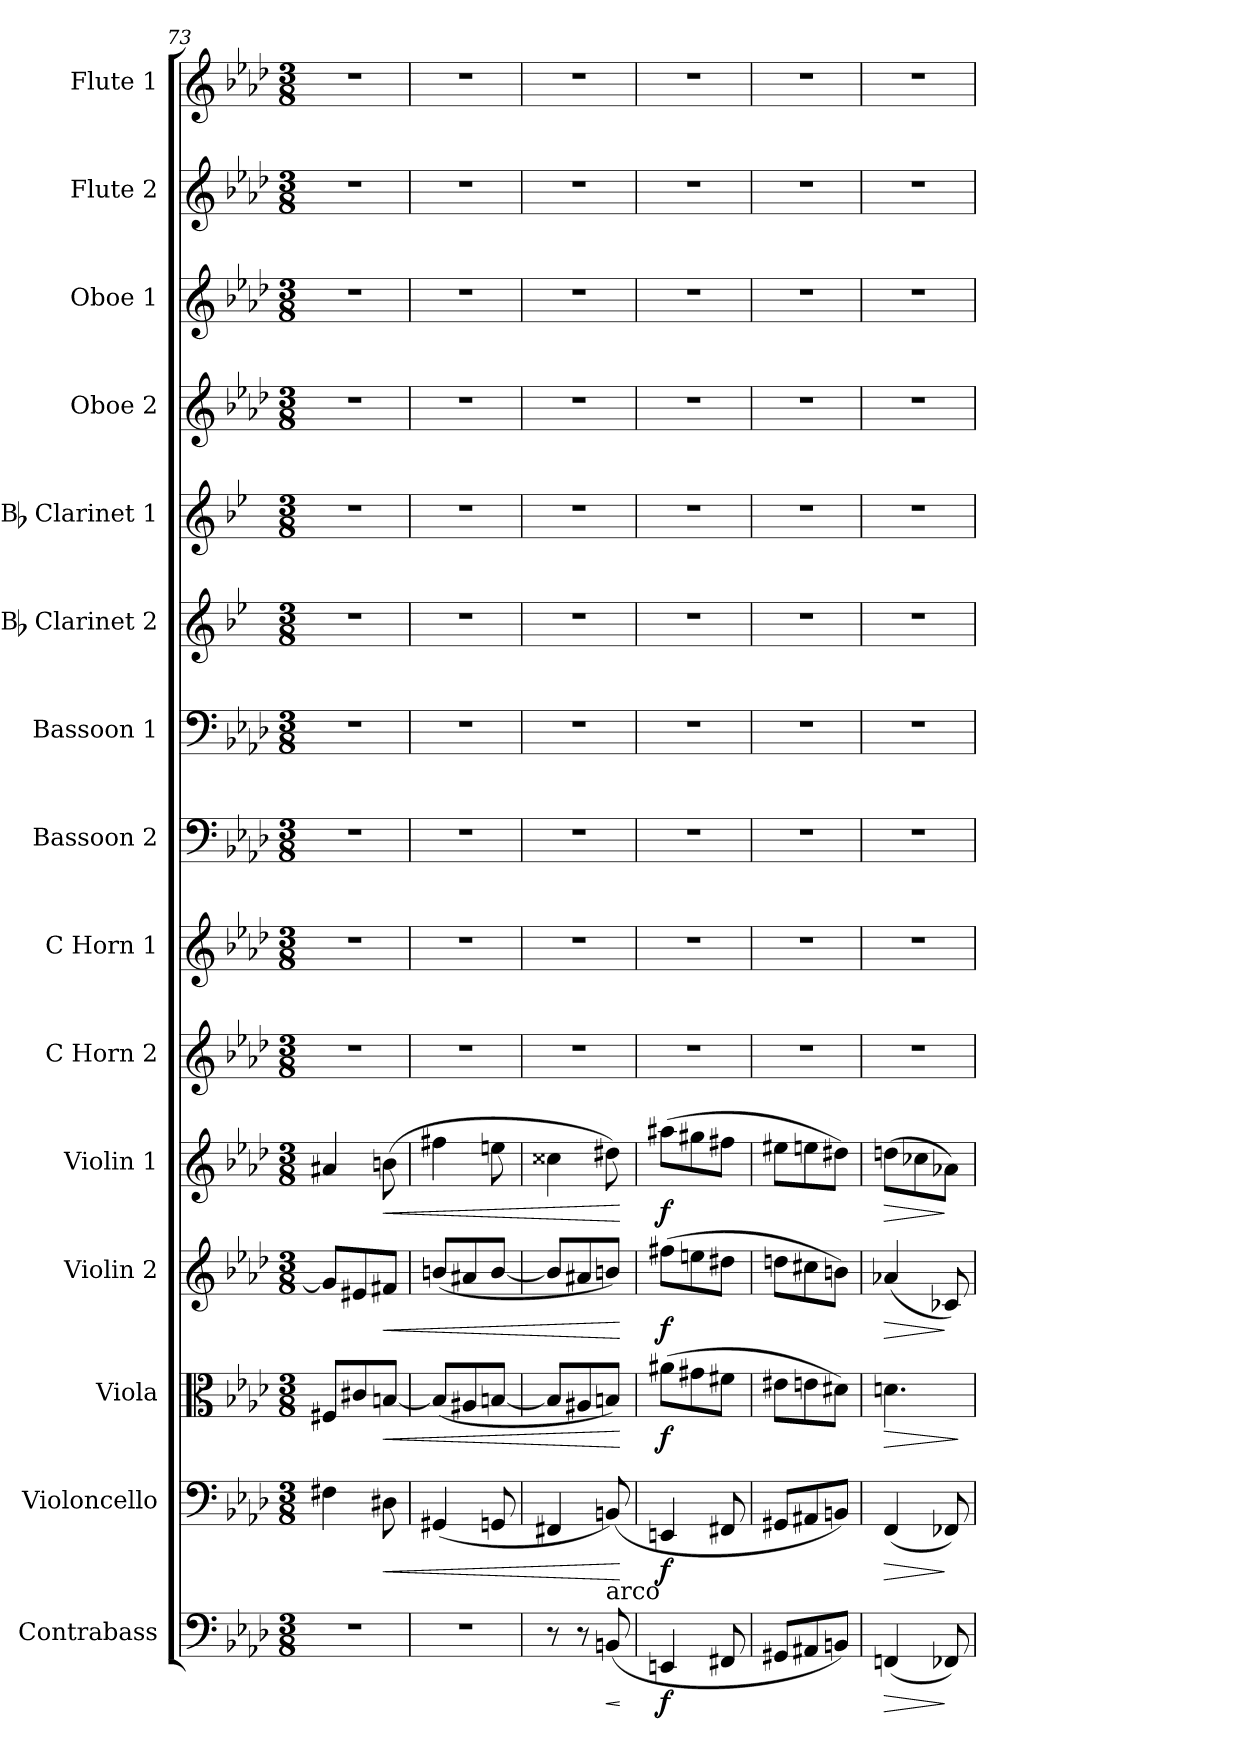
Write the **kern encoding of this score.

**kern	**dynam	**kern	**dynam	**kern	**dynam	**kern	**dynam	**kern	**dynam	**kern	**kern	**kern	**kern	**kern	**kern	**kern	**kern	**kern	**kern
*part15	*part15	*part14	*part14	*part13	*part13	*part12	*part12	*part11	*part11	*part10	*part9	*part8	*part7	*part6	*part5	*part4	*part3	*part2	*part1
*staff15	*staff15	*staff14	*staff14	*staff13	*staff13	*staff12	*staff12	*staff11	*staff11	*staff10	*staff9	*staff8	*staff7	*staff6	*staff5	*staff4	*staff3	*staff2	*staff1
*I"Contrabass	*	*I"Violoncello	*	*I"Viola	*	*I"Violin 2	*	*I"Violin 1	*	*I"C Horn 2	*I"C Horn 1	*I"Bassoon 2	*I"Bassoon 1	*I"Bb Clarinet 2	*I"Bb Clarinet 1	*I"Oboe 2	*I"Oboe 1	*I"Flute 2	*I"Flute 1
*I'Cb	*	*I'Vc	*	*I'Vla	*	*I'Vln 2	*	*I'Vln 1	*	*I'Hn 2	*I'Hn 1	*I'Bsn 2	*I'Bsn 1	*I'Cl 2	*I'Cl 1	*I'Ob 2	*I'Ob 1	*I'Fl 2	*I'Fl 1
*clefF4	*	*clefF4	*	*clefC3	*	*clefG2	*	*clefG2	*	*clefG2	*clefG2	*clefF4	*clefF4	*clefG2	*clefG2	*clefG2	*clefG2	*clefG2	*clefG2
*ITrd7c12	*	*	*	*	*	*	*	*	*	*ITrd7c12	*ITrd7c12	*	*	*ITrd1c2	*ITrd1c2	*	*	*	*
*k[b-e-a-d-]	*	*k[b-e-a-d-]	*	*k[b-e-a-d-]	*	*k[b-e-a-d-]	*	*k[b-e-a-d-]	*	*k[b-e-a-d-]	*k[b-e-a-d-]	*k[b-e-a-d-]	*k[b-e-a-d-]	*k[b-e-a-d-]	*k[b-e-a-d-]	*k[b-e-a-d-]	*k[b-e-a-d-]	*k[b-e-a-d-]	*k[b-e-a-d-]
*M3/8	*	*M3/8	*	*M3/8	*	*M3/8	*	*M3/8	*	*M3/8	*M3/8	*M3/8	*M3/8	*M3/8	*M3/8	*M3/8	*M3/8	*M3/8	*M3/8
=73	=73	=73	=73	=73	=73	=73	=73	=73	=73	=73	=73	=73	=73	=73	=73	=73	=73	=73	=73
4.r	.	4F#X\	.	8F#X/L	.	8g#/L]	.	4a#X/	.	4.r	4.r	4.r	4.r	4.r	4.r	4.r	4.r	4.r	4.r
.	.	.	.	8c#X/	.	8e#X/	.	.	.	.	.	.	.	.	.	.	.	.	.
!	!	!	!LO:HP:b	!	!LO:HP:b	!	!LO:HP:b	!	!LO:HP:b	!	!	!	!	!	!	!	!	!	!
.	.	8D#X\	<	[8Bn/J	<	8f#X/J	<	(8bn\	<	.	.	.	.	.	.	.	.	.	.
=74	=74	=74	=74	=74	=74	=74	=74	=74	=74	=74	=74	=74	=74	=74	=74	=74	=74	=74	=74
4.r	.	(4GG#X/	.	(8B/L]	.	(8bn/L	.	4ff#X\	.	4.r	4.r	4.r	4.r	4.r	4.r	4.r	4.r	4.r	4.r
.	.	.	.	8A#X/	.	8a#X/	.	.	.	.	.	.	.	.	.	.	.	.	.
.	.	8GGn/	.	[8Bn/J	.	[8b/J	.	8een\	.	.	.	.	.	.	.	.	.	.	.
!!LO:PB:g=z
=75	=75	=75	=75	=75	=75	=75	=75	=75	=75	=75	=75	=75	=75	=75	=75	=75	=75	=75	=75
8r	.	4FF#X/	.	8B/L]	.	8b/L]	.	4cc##X\	.	4.r	4.r	4.r	4.r	4.r	4.r	4.r	4.r	4.r	4.r
8r	.	.	.	8A#X/	.	8a#X/	.	.	.	.	.	.	.	.	.	.	.	.	.
!LO:TX:a:t=arco	!	!	!	!	!	!	!	!	!	!	!	!	!	!	!	!	!	!	!
!	!LO:HP:b	!	!	!	!	!	!	!	!	!	!	!	!	!	!	!	!	!	!
(8BBBn/	<	(8BBn/)	.	8Bn/J)	.	8bn/J)	.	8dd#X\)	.	.	.	.	.	.	.	.	.	.	.
.	[	.	[	.	[	.	[	.	[	.	.	.	.	.	.	.	.	.	.
=76	=76	=76	=76	=76	=76	=76	=76	=76	=76	=76	=76	=76	=76	=76	=76	=76	=76	=76	=76
!	!LO:DY:b	!	!LO:DY:b	!	!LO:DY:b	!	!LO:DY:b	!	!LO:DY:b	!	!	!	!	!	!	!	!	!	!
4EEEn/	f	4EEn/	f	(8a#X\L	f	(8ff#X\L	f	(8aa#X\L	f	4.r	4.r	4.r	4.r	4.r	4.r	4.r	4.r	4.r	4.r
.	.	.	.	8g#X\	.	8een\	.	8gg#X\	.	.	.	.	.	.	.	.	.	.	.
8FFF#X/	.	8FF#X/	.	8f#X\J	.	8dd#X\J	.	8ff#X\J	.	.	.	.	.	.	.	.	.	.	.
=77	=77	=77	=77	=77	=77	=77	=77	=77	=77	=77	=77	=77	=77	=77	=77	=77	=77	=77	=77
8GGG#X/L	.	8GG#X/L	.	8e#X\L	.	8ddn\L	.	8ee#X\L	.	4.r	4.r	4.r	4.r	4.r	4.r	4.r	4.r	4.r	4.r
8AAA#X/	.	8AA#X/	.	8en\	.	8cc#X\	.	8een\	.	.	.	.	.	.	.	.	.	.	.
8BBBn/J)	.	8BBn/J)	.	8d#X\J)	.	8bn\J)	.	8dd#X\J)	.	.	.	.	.	.	.	.	.	.	.
=78	=78	=78	=78	=78	=78	=78	=78	=78	=78	=78	=78	=78	=78	=78	=78	=78	=78	=78	=78
!	!LO:HP:b	!	!LO:HP:b	!	!LO:HP:b	!	!LO:HP:b	!	!LO:HP:b	!	!	!	!	!	!	!	!	!	!
(4FFFn/	>	(4FF/	>	4.dn\	>	(4a-X/	>	(8ddn\L	>	4.r	4.r	4.r	4.r	4.r	4.r	4.r	4.r	4.r	4.r
.	.	.	.	.	.	.	.	8cc-X\	.	.	.	.	.	.	.	.	.	.	.
8FFF-X/)	]	8FF-X/)	]	.	.	8c-X/)	]	8a-X\J)	]	.	.	.	.	.	.	.	.	.	.
.	.	.	.	.	]	.	.	.	.	.	.	.	.	.	.	.	.	.	.
=	=	=	=	=	=	=	=	=	=	=	=	=	=	=	=	=	=	=	=
*-	*-	*-	*-	*-	*-	*-	*-	*-	*-	*-	*-	*-	*-	*-	*-	*-	*-	*-	*-
